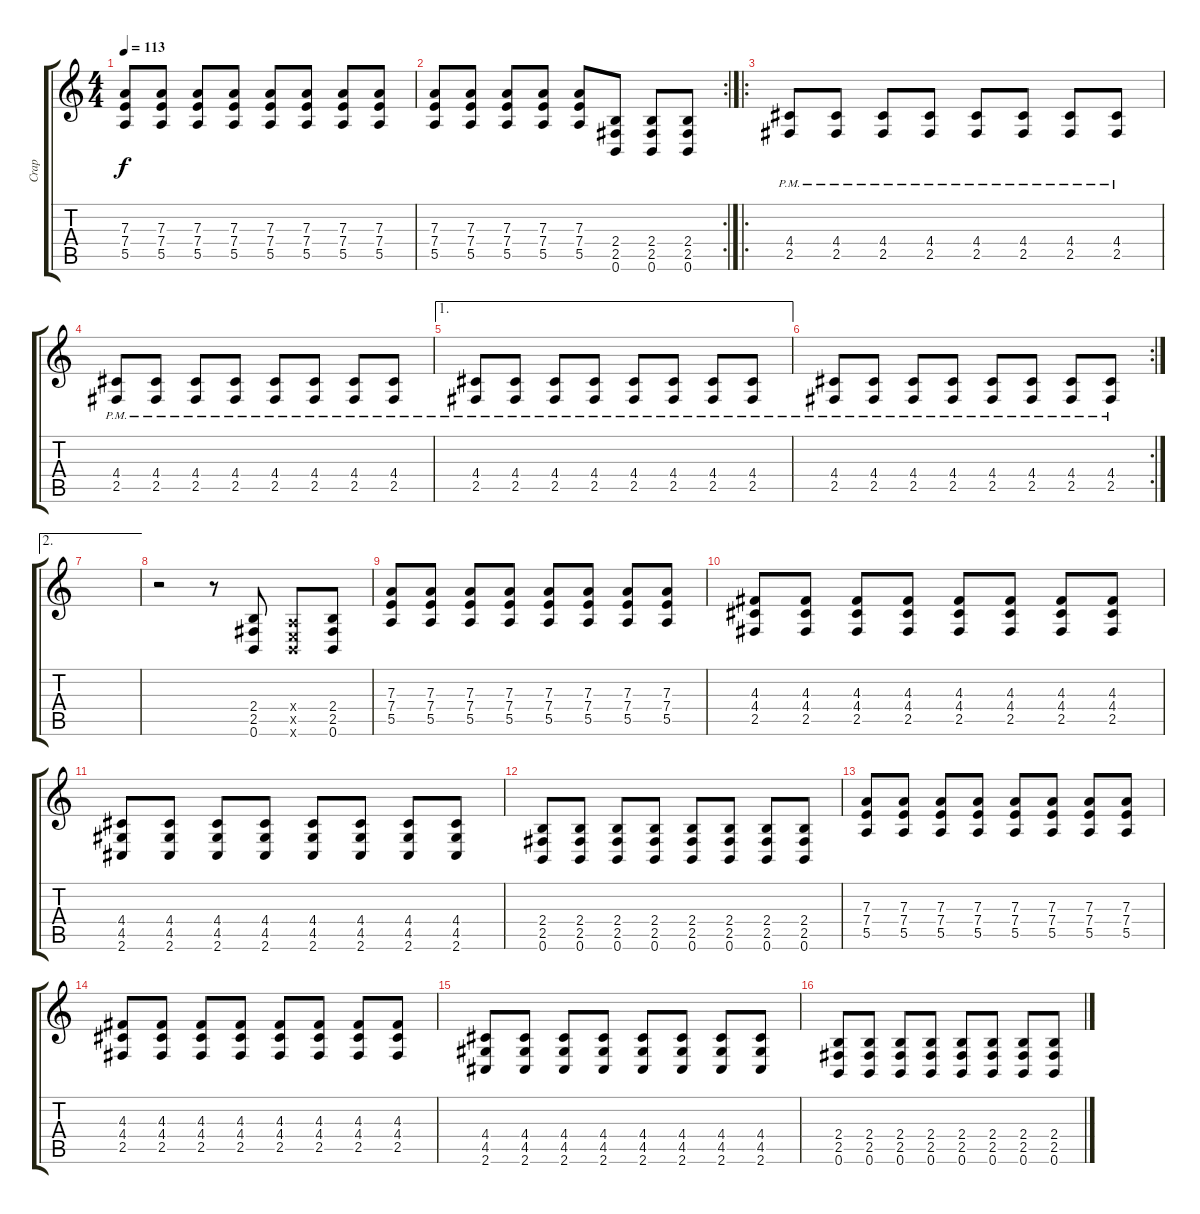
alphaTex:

\track ("Crap" "Crap") {instrument distortionguitar}
\staff {score tabs}
\tuning (B3 G3 D3 A2 E2 B1) {hide}
\ts (4 4)
\tempo 113
\clef g2
\ks c
(7.3 7.4 5.5).8{dy f} (7.3 7.4 5.5).8 (7.3 7.4 5.5).8 (7.3 7.4 5.5).8 (7.3 7.4 5.5).8 (7.3 7.4 5.5).8 (7.3 7.4 5.5).8 (7.3 7.4 5.5).8 |
\rc 2
(7.3 7.4 5.5).8 (7.3 7.4 5.5).8 (7.3 7.4 5.5).8 (7.3 7.4 5.5).8 (7.3 7.4 5.5).8 (2.4 2.5 0.6).8 (2.4 2.5 0.6).8 (2.4 2.5 0.6).8 |
\ro
(4.4{pm} 2.5{pm}).8{volume 10} (4.4{pm} 2.5{pm}).8 (4.4{pm} 2.5{pm}).8 (4.4{pm} 2.5{pm}).8 (4.4{pm} 2.5{pm}).8 (4.4{pm} 2.5{pm}).8 (4.4{pm} 2.5{pm}).8 (4.4{pm} 2.5{pm}).8 |
(4.4{pm} 2.5{pm}).8 (4.4{pm} 2.5{pm}).8 (4.4{pm} 2.5{pm}).8 (4.4{pm} 2.5{pm}).8 (4.4{pm} 2.5{pm}).8 (4.4{pm} 2.5{pm}).8 (4.4{pm} 2.5{pm}).8 (4.4{pm} 2.5{pm}).8 |
\ae 1
(4.4{pm} 2.5{pm}).8 (4.4{pm} 2.5{pm}).8 (4.4{pm} 2.5{pm}).8 (4.4{pm} 2.5{pm}).8 (4.4{pm} 2.5{pm}).8 (4.4{pm} 2.5{pm}).8 (4.4{pm} 2.5{pm}).8 (4.4{pm} 2.5{pm}).8 |
\rc 2
(4.4{pm} 2.5{pm}).8 (4.4{pm} 2.5{pm}).8 (4.4{pm} 2.5{pm}).8 (4.4{pm} 2.5{pm}).8 (4.4{pm} 2.5{pm}).8 (4.4{pm} 2.5{pm}).8 (4.4{pm} 2.5{pm}).8 (4.4{pm} 2.5{pm}).8 |
\ae 2
|
r.2{volume 13} r.8 (2.4 2.5 0.6).8 (0.4{x} 0.5{x} 0.6{x}).8 (2.4 2.5 0.6).8 |
(7.3 7.4 5.5).8 (7.3 7.4 5.5).8 (7.3 7.4 5.5).8 (7.3 7.4 5.5).8 (7.3 7.4 5.5).8 (7.3 7.4 5.5).8 (7.3 7.4 5.5).8 (7.3 7.4 5.5).8 |
(4.3 4.4 2.5).8 (4.3 4.4 2.5).8 (4.3 4.4 2.5).8 (4.3 4.4 2.5).8 (4.3 4.4 2.5).8 (4.3 4.4 2.5).8 (4.3 4.4 2.5).8 (4.3 4.4 2.5).8 |
(4.4 4.5 2.6).8 (4.4 4.5 2.6).8 (4.4 4.5 2.6).8 (4.4 4.5 2.6).8 (4.4 4.5 2.6).8 (4.4 4.5 2.6).8 (4.4 4.5 2.6).8 (4.4 4.5 2.6).8 |
(2.4 2.5 0.6).8 (2.4 2.5 0.6).8 (2.4 2.5 0.6).8 (2.4 2.5 0.6).8 (2.4 2.5 0.6).8 (2.4 2.5 0.6).8 (2.4 2.5 0.6).8 (2.4 2.5 0.6).8 |
(7.3 7.4 5.5).8 (7.3 7.4 5.5).8 (7.3 7.4 5.5).8 (7.3 7.4 5.5).8 (7.3 7.4 5.5).8 (7.3 7.4 5.5).8 (7.3 7.4 5.5).8 (7.3 7.4 5.5).8 |
(4.3 4.4 2.5).8 (4.3 4.4 2.5).8 (4.3 4.4 2.5).8 (4.3 4.4 2.5).8 (4.3 4.4 2.5).8 (4.3 4.4 2.5).8 (4.3 4.4 2.5).8 (4.3 4.4 2.5).8 |
(4.4 4.5 2.6).8 (4.4 4.5 2.6).8 (4.4 4.5 2.6).8 (4.4 4.5 2.6).8 (4.4 4.5 2.6).8 (4.4 4.5 2.6).8 (4.4 4.5 2.6).8 (4.4 4.5 2.6).8 |
(2.4 2.5 0.6).8 (2.4 2.5 0.6).8 (2.4 2.5 0.6).8 (2.4 2.5 0.6).8 (2.4 2.5 0.6).8 (2.4 2.5 0.6).8 (2.4 2.5 0.6).8 (2.4 2.5 0.6).8
